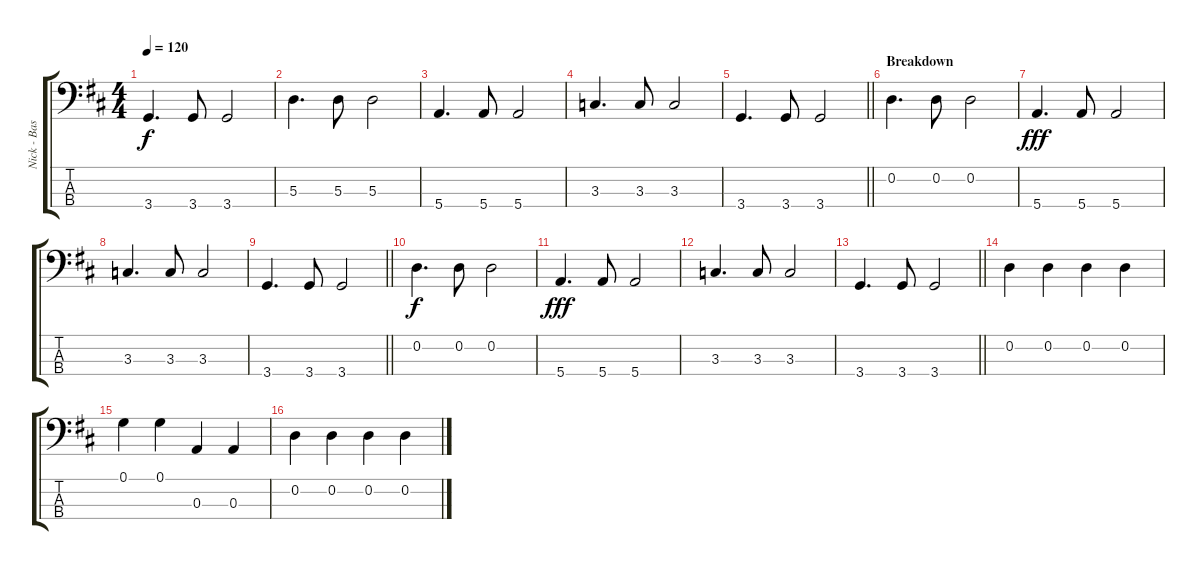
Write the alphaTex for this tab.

\track ("Nick - Bass" "Nick - Bas") {instrument electricbassfinger}
\staff {score tabs}
\tuning (G2 D2 A1 E1) {hide}
\ts (4 4)
\tempo 120
\clef f4
\ks d
3.4.4{d dy f} 3.4.8 3.4.2 |
5.3.4{d} 5.3.8 5.3.2 |
5.4.4{d} 5.4.8 5.4.2 |
3.3.4{d} 3.3.8 3.3.2 |
\barLineRight lightlight
3.4.4{d} 3.4.8 3.4.2 |
\section ("" "Breakdown")
0.2.4{d} 0.2.8 0.2.2 |
5.4.4{d dy fff} 5.4.8 5.4.2 |
3.3.4{d} 3.3.8 3.3.2 |
\barLineRight lightlight
3.4.4{d} 3.4.8 3.4.2 |
0.2.4{d dy f} 0.2.8 0.2.2 |
5.4.4{d dy fff} 5.4.8 5.4.2 |
3.3.4{d} 3.3.8 3.3.2 |
\barLineRight lightlight
3.4.4{d} 3.4.8 3.4.2 |
0.2.4 0.2.4 0.2.4 0.2.4 |
0.1.4 0.1.4 0.3.4 0.3.4 |
0.2.4 0.2.4 0.2.4 0.2.4
